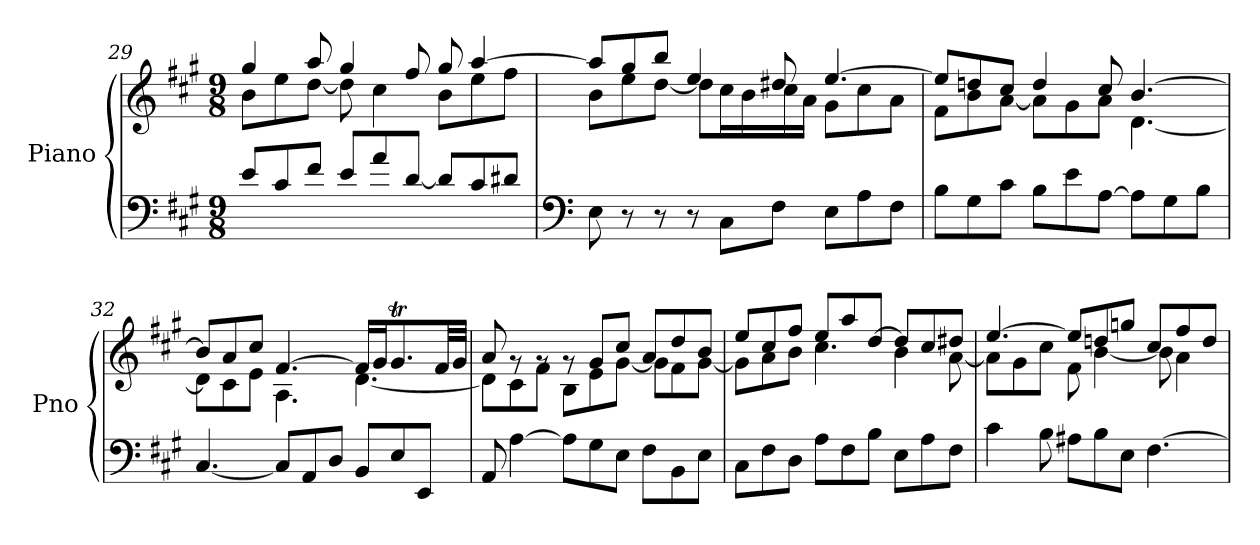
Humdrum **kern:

**kern	**kern
*part1	*part1
*staff2	*staff1
*I"Piano	*
*I'Pno	*
!!LO:LB:g=z
*clefF4	*clefG2
*k[f#c#g#]	*k[f#c#g#]
*M9/8	*M9/8
=29	=29
*	*^
8e/L	4gg#/	8b\L
8c#/	.	8ee\
8f#/J	8aa/	[8dd\J
8e/L	4gg#/	8dd\]
8a/	.	4cc#\
[8d/J	8ff#/	.
8d/L]	8gg#/	8b\L
8c#/	[4aa/	8ee\
8d#X/J	.	8ff#\J
=30	=30	=30
*clefF4	*	*
8E\	8aa/L]	8b\L
8r	8gg#/	8ee\
8r	8bb/J	[8dd\J
8r	4ee/	8dd\L]
8C#\L	.	16cc#\L
.	.	16b\
8F#\J	8dd#X/	16cc#\
.	.	16a\JJ
8E\L	[4.ee/	8g#\L
8A\	.	8cc#\
8F#\J	.	8a\J
=31	=31	=31
8B\L	8ee/L]	8f#\L
8G#\	8ddn/	8b\
8c#\J	8cc#/J	[8a\J
8B\L	4dd/	8a\L]
8e\	.	8g#\
[8A\J	8cc#/	8a\J
8A\L]	[4.b/	[4.d\
8G#\	.	.
8B\J	.	.
!!LO:LB:g=z	!!
=32	=32	=32
[4.C#/	8b/L]	8d\L]
.	8a/	8c#\
.	8cc#/J	8e\J
8C#/L]	[4.f#/	4.A\
8AA/	.	.
8D/J	.	.
8BB/L	16f#/LL]	[4.d\
.	16g#/J	.
8E/	8.g#t/	.
8EE/J	.	.
.	32f#/LL	.
.	32g#/JJJ	.
=33	=33	=33
8AA/	8a/	8d\L]
[4A\	8rg	8c#\
.	8rg	8f#\J
8A\L]	8rg	8B\L
8G#\	8g#/L	8e\
8E\J	8cc#/J	[8g#\J
8F#\L	8a/L	8g#\L]
8BB\	8dd/	8f#\
8E\J	8b/J	[8g#\J
=34	=34	=34
8C#\L	8ee/L	8g#\L]
8F#\	8cc#/	8a\
8D\J	8ff#/J	8b\J
8A\L	8ee/L	4.cc#\
8F#\	8aa/	.
8B\J	[8dd/J	.
8E\L	8dd/L]	4b\
8A\	8cc#/	.
8F#\J	8dd#X/J	[8a\
!!LO:LB:g=z	!!
=35	=35	=35
4c#\	[4.ee/	8a\L]
.	.	8g#\
8B\	.	8cc#\J
8A#X\L	8ee/L]	8f#\
8B\	8ddn/	[4b\
8E\J	8ggn/J	.
[4.F#\	8cc#/L	8b\]
.	8ff#/	4a\
.	8dd/J	.
*	*v	*v
=	=
*-	*-
